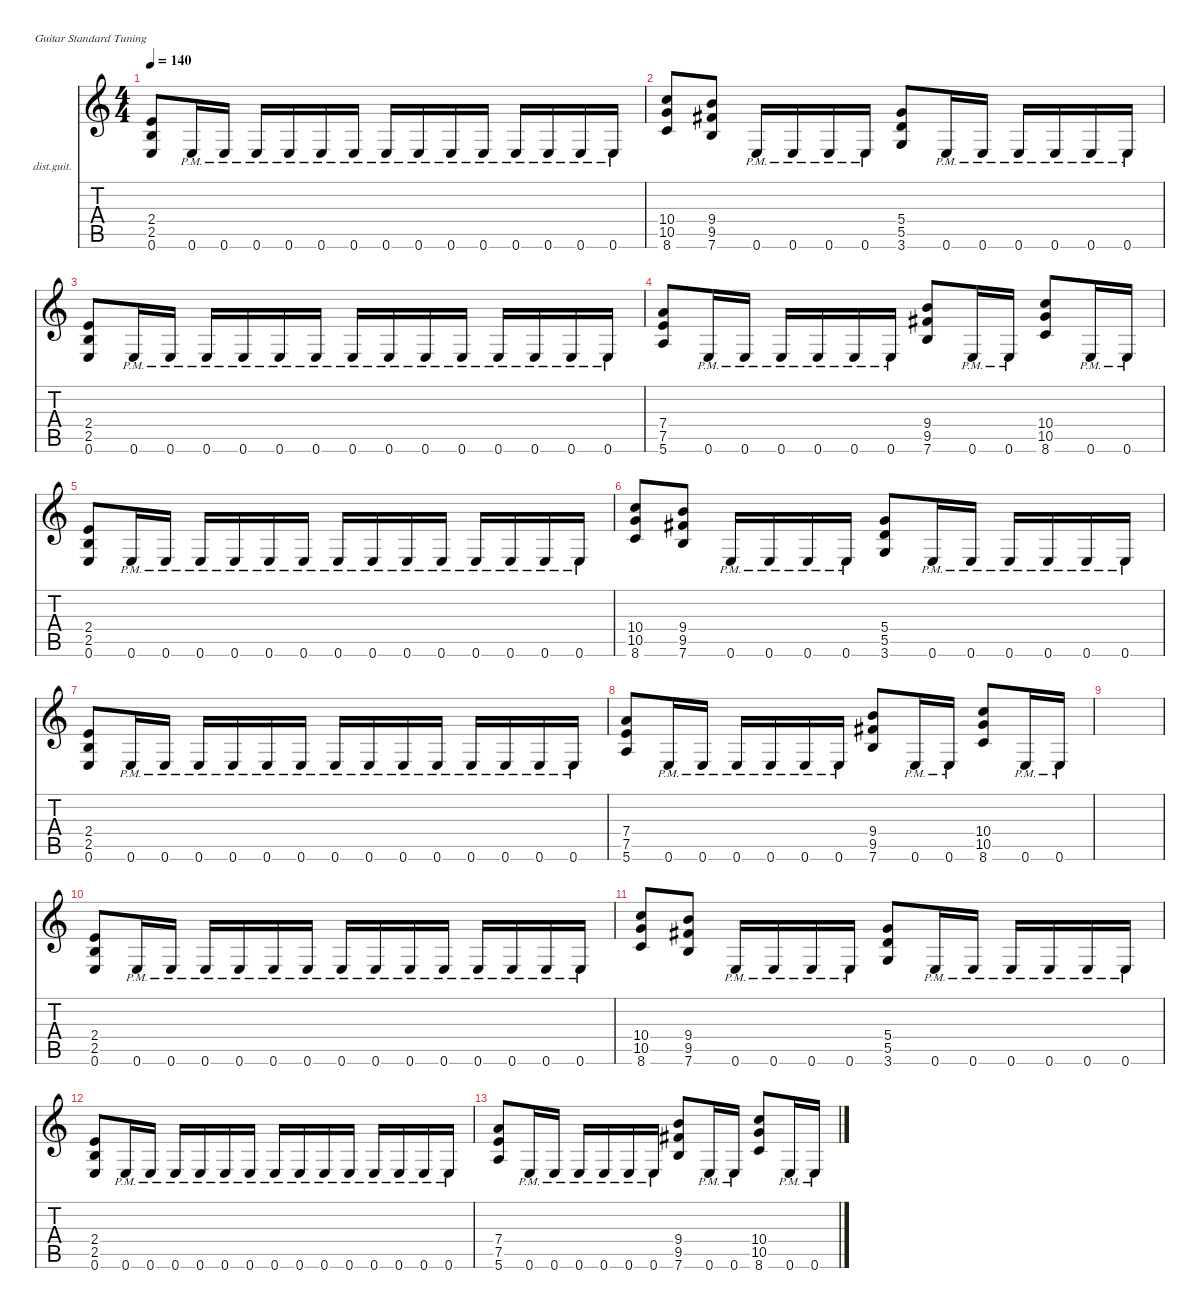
\defaultSystemsLayout 4
\hideDynamics
\bracketExtendMode nobrackets
\firstSystemTrackNameOrientation horizontal
\otherSystemsTrackNameOrientation horizontal
\track ("Rythm Guitar" "dist.guit.") {instrument distortionguitar}
\staff {score tabs}
\tuning (E4 B3 G3 D3 A2 E2)
\ts (4 4)
\beaming (8 2 2 2 2)
\tempo 140
\clef g2
\ks c
(0.6 2.5 2.4).8{dy mf instrument distortionguitar} 0.6{pm}.16 0.6{pm}.16 0.6{pm}.16 0.6{pm}.16 0.6{pm}.16 0.6{pm}.16 0.6{pm}.16 0.6{pm}.16 0.6{pm}.16 0.6{pm}.16 0.6{pm}.16 0.6{pm}.16 0.6{pm}.16 0.6{pm}.16 |
(8.6 10.5 10.4).8 (7.6 9.5{acc #} 9.4).8 0.6{pm}.16 0.6{pm}.16 0.6{pm}.16 0.6{pm}.16 (3.6 5.5 5.4).8 0.6{pm}.16 0.6{pm}.16 0.6{pm}.16 0.6{pm}.16 0.6{pm}.16 0.6{pm}.16 |
(0.6 2.5 2.4).8 0.6{pm}.16 0.6{pm}.16 0.6{pm}.16 0.6{pm}.16 0.6{pm}.16 0.6{pm}.16 0.6{pm}.16 0.6{pm}.16 0.6{pm}.16 0.6{pm}.16 0.6{pm}.16 0.6{pm}.16 0.6{pm}.16 0.6{pm}.16 |
(5.6 7.5 7.4).8 0.6{pm}.16 0.6{pm}.16 0.6{pm}.16 0.6{pm}.16 0.6{pm}.16 0.6{pm}.16 (7.6 9.5{acc #} 9.4).8 0.6{pm}.16 0.6{pm}.16 (8.6 10.5 10.4).8 0.6{pm}.16 0.6{pm}.16 |
(0.6 2.5 2.4).8 0.6{pm}.16 0.6{pm}.16 0.6{pm}.16 0.6{pm}.16 0.6{pm}.16 0.6{pm}.16 0.6{pm}.16 0.6{pm}.16 0.6{pm}.16 0.6{pm}.16 0.6{pm}.16 0.6{pm}.16 0.6{pm}.16 0.6{pm}.16 |
(8.6 10.5 10.4).8 (7.6 9.5{acc #} 9.4).8 0.6{pm}.16 0.6{pm}.16 0.6{pm}.16 0.6{pm}.16 (3.6 5.5 5.4).8 0.6{pm}.16 0.6{pm}.16 0.6{pm}.16 0.6{pm}.16 0.6{pm}.16 0.6{pm}.16 |
(0.6 2.5 2.4).8 0.6{pm}.16 0.6{pm}.16 0.6{pm}.16 0.6{pm}.16 0.6{pm}.16 0.6{pm}.16 0.6{pm}.16 0.6{pm}.16 0.6{pm}.16 0.6{pm}.16 0.6{pm}.16 0.6{pm}.16 0.6{pm}.16 0.6{pm}.16 |
(5.6 7.5 7.4).8 0.6{pm}.16 0.6{pm}.16 0.6{pm}.16 0.6{pm}.16 0.6{pm}.16 0.6{pm}.16 (7.6 9.5{acc #} 9.4).8 0.6{pm}.16 0.6{pm}.16 (8.6 10.5 10.4).8 0.6{pm}.16 0.6{pm}.16 |
|
(0.6 2.5 2.4).8 0.6{pm}.16 0.6{pm}.16 0.6{pm}.16 0.6{pm}.16 0.6{pm}.16 0.6{pm}.16 0.6{pm}.16 0.6{pm}.16 0.6{pm}.16 0.6{pm}.16 0.6{pm}.16 0.6{pm}.16 0.6{pm}.16 0.6{pm}.16 |
(8.6 10.5 10.4).8 (7.6 9.5{acc #} 9.4).8 0.6{pm}.16 0.6{pm}.16 0.6{pm}.16 0.6{pm}.16 (3.6 5.5 5.4).8 0.6{pm}.16 0.6{pm}.16 0.6{pm}.16 0.6{pm}.16 0.6{pm}.16 0.6{pm}.16 |
(0.6 2.5 2.4).8 0.6{pm}.16 0.6{pm}.16 0.6{pm}.16 0.6{pm}.16 0.6{pm}.16 0.6{pm}.16 0.6{pm}.16 0.6{pm}.16 0.6{pm}.16 0.6{pm}.16 0.6{pm}.16 0.6{pm}.16 0.6{pm}.16 0.6{pm}.16 |
(5.6 7.5 7.4).8 0.6{pm}.16 0.6{pm}.16 0.6{pm}.16 0.6{pm}.16 0.6{pm}.16 0.6{pm}.16 (7.6 9.5{acc #} 9.4).8 0.6{pm}.16 0.6{pm}.16 (8.6 10.5 10.4).8 0.6{pm}.16 0.6{pm}.16
